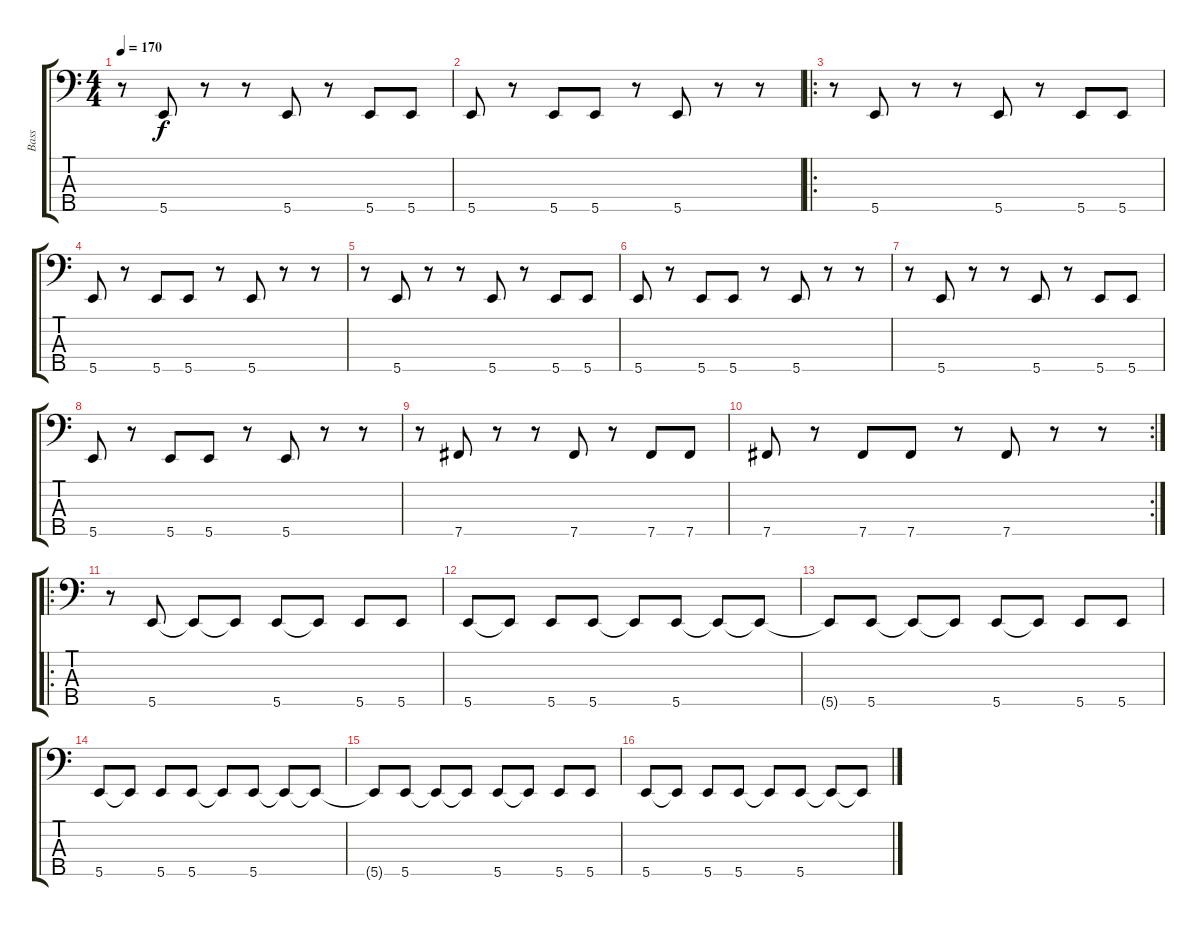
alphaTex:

\track ("Bass" "Bass") {instrument electricbassfinger}
\staff {score tabs}
\tuning (G2 D2 A1 E1 B0) {hide}
\ts (4 4)
\tempo 170
\clef f4
\ks c
r.8{dy f} 5.5.8 r.8 r.8 5.5.8 r.8 5.5.8 5.5.8 |
5.5.8 r.8 5.5.8 5.5.8 r.8 5.5.8 r.8 r.8 |
\ro
r.8{balance 8} 5.5.8 r.8 r.8 5.5.8 r.8 5.5.8 5.5.8 |
5.5.8 r.8 5.5.8 5.5.8 r.8 5.5.8 r.8 r.8 |
r.8 5.5.8 r.8 r.8 5.5.8 r.8 5.5.8 5.5.8 |
5.5.8 r.8 5.5.8 5.5.8 r.8 5.5.8 r.8 r.8 |
r.8 5.5.8 r.8 r.8 5.5.8 r.8 5.5.8 5.5.8 |
5.5.8 r.8 5.5.8 5.5.8 r.8 5.5.8 r.8 r.8 |
r.8 7.5.8 r.8 r.8 7.5.8 r.8 7.5.8 7.5.8 |
\rc 2
7.5.8 r.8 7.5.8 7.5.8 r.8 7.5.8 r.8 r.8 |
\ro
r.8 5.5.8 5.5{t}.8 5.5{t}.8 5.5.8 5.5{t}.8 5.5.8 5.5.8 |
5.5.8 5.5{t}.8 5.5.8 5.5.8 5.5{t}.8 5.5.8 5.5{t}.8 5.5{t}.8 |
5.5{t}.8 5.5.8 5.5{t}.8 5.5{t}.8 5.5.8 5.5{t}.8 5.5.8 5.5.8 |
5.5.8 5.5{t}.8 5.5.8 5.5.8 5.5{t}.8 5.5.8 5.5{t}.8 5.5{t}.8 |
5.5{t}.8 5.5.8 5.5{t}.8 5.5{t}.8 5.5.8 5.5{t}.8 5.5.8 5.5.8 |
5.5.8 5.5{t}.8 5.5.8 5.5.8 5.5{t}.8 5.5.8 5.5{t}.8 5.5{t}.8
